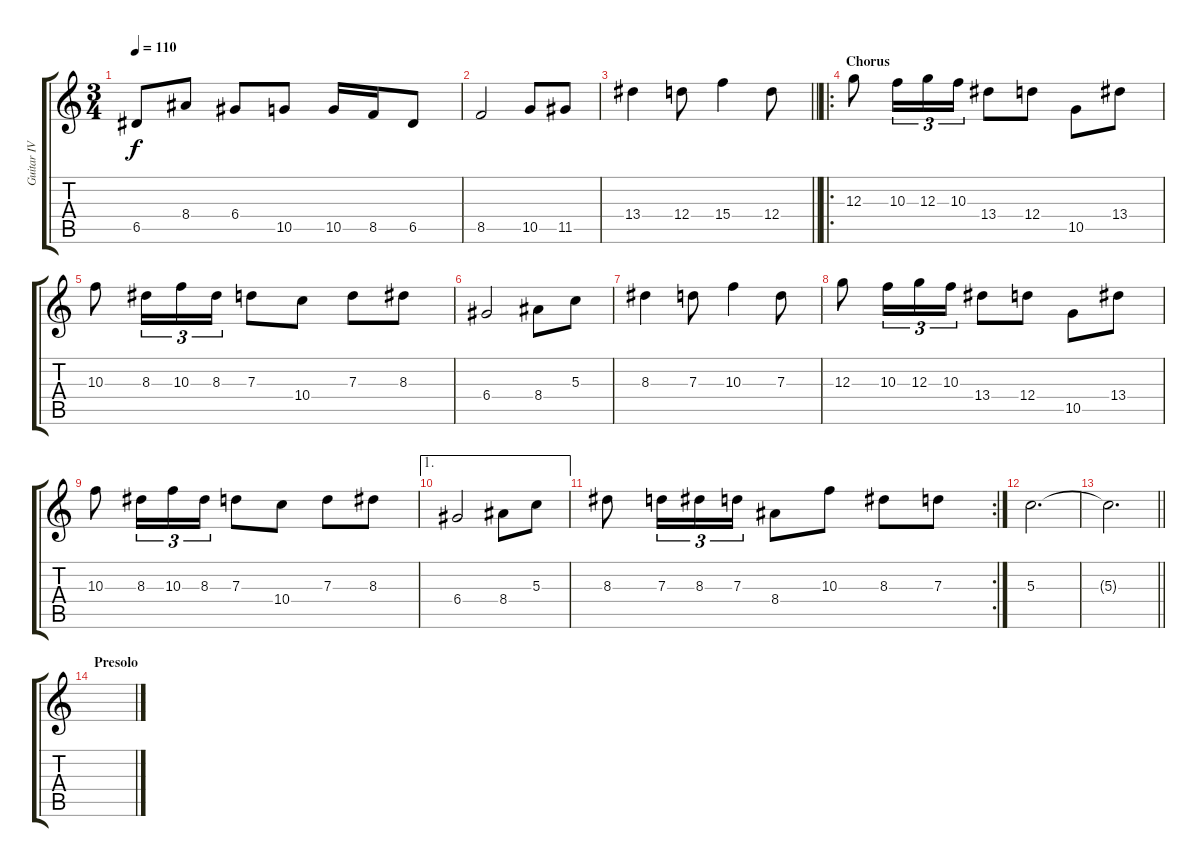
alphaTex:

\track ("Guitar IV (LEAD)" "Guitar IV ") {instrument overdrivenguitar}
\staff {score tabs}
\tuning (E4 B3 G3 D3 A2 E2) {hide}
\ts (3 4)
\tempo 110
\clef g2
\ks c
6.5.8{dy f} 8.4.8 6.4.8 10.5.8 10.5.16 8.5.16 6.5.8 |
8.5.2 10.5.8 11.5.8 |
\barLineRight lightlight
13.4.4 12.4.8 15.4.4 12.4.8 |
\ro
\section ("" "Chorus")
12.3.8 10.3.16{tu (3 2)} 12.3.16{tu (3 2)} 10.3.16{tu (3 2)} 13.4.8 12.4.8 10.5.8 13.4.8 |
10.3.8 8.3.16{tu (3 2)} 10.3.16{tu (3 2)} 8.3.16{tu (3 2)} 7.3.8 10.4.8 7.3.8 8.3.8 |
6.4.2 8.4.8 5.3.8 |
8.3.4 7.3.8 10.3.4 7.3.8 |
12.3.8 10.3.16{tu (3 2)} 12.3.16{tu (3 2)} 10.3.16{tu (3 2)} 13.4.8 12.4.8 10.5.8 13.4.8 |
10.3.8 8.3.16{tu (3 2)} 10.3.16{tu (3 2)} 8.3.16{tu (3 2)} 7.3.8 10.4.8 7.3.8 8.3.8 |
\ae 1
6.4.2 8.4.8 5.3.8 |
\rc 2
8.3.8 7.3.16{tu (3 2)} 8.3.16{tu (3 2)} 7.3.16{tu (3 2)} 8.4.8 10.3.8 8.3.8 7.3.8 |
5.3.2{d} |
\barLineRight lightlight
5.3{t}.2{d} |
\section ("" "Presolo")
